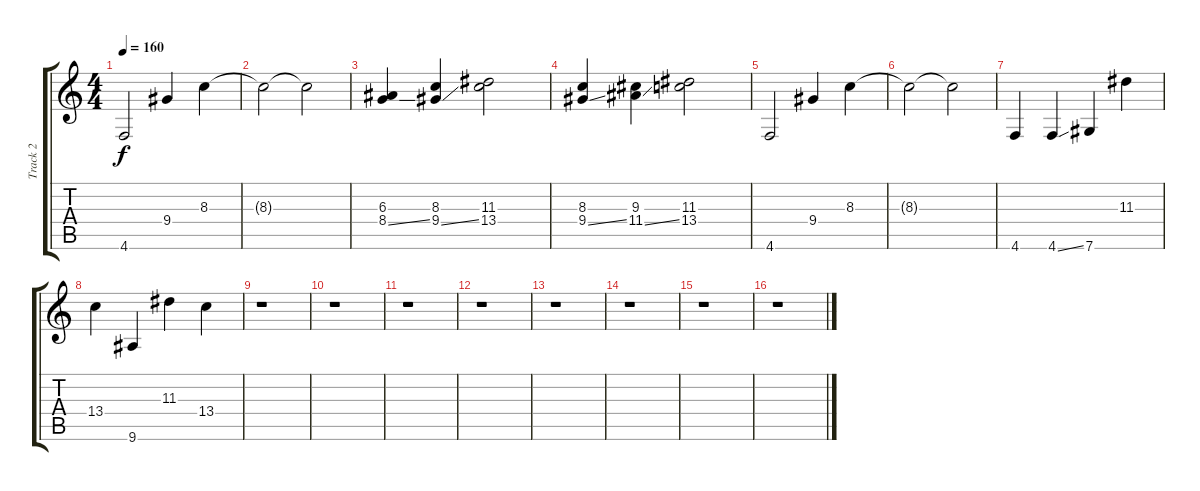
\track ("Track 2" "Track 2") {instrument electricguitarclean}
\staff {score tabs}
\tuning (Db4 Ab3 E3 B2 Gb2 Db2) {hide}
\ts (4 4)
\tempo 160
\clef g2
\ks c
4.6.2{dy f} 9.4.4 8.3.4 |
8.3{t}.2 8.3{t}.2 |
(6.3 8.4{ss}).4 (8.3 9.4{ss}).4 (11.3 13.4).2 |
(8.3 9.4{ss}).4 (9.3 11.4{ss}).4 (11.3 13.4).2 |
4.6.2 9.4.4 8.3.4 |
8.3{t}.2 8.3{t}.2 |
4.6.4 4.6{ss}.4 7.6.4 11.3.4 |
13.4.4 9.6.4 11.3.4 13.4.4 |
r.1 |
r.1 |
r.1 |
r.1 |
r.1 |
r.1 |
r.1 |
r.1
